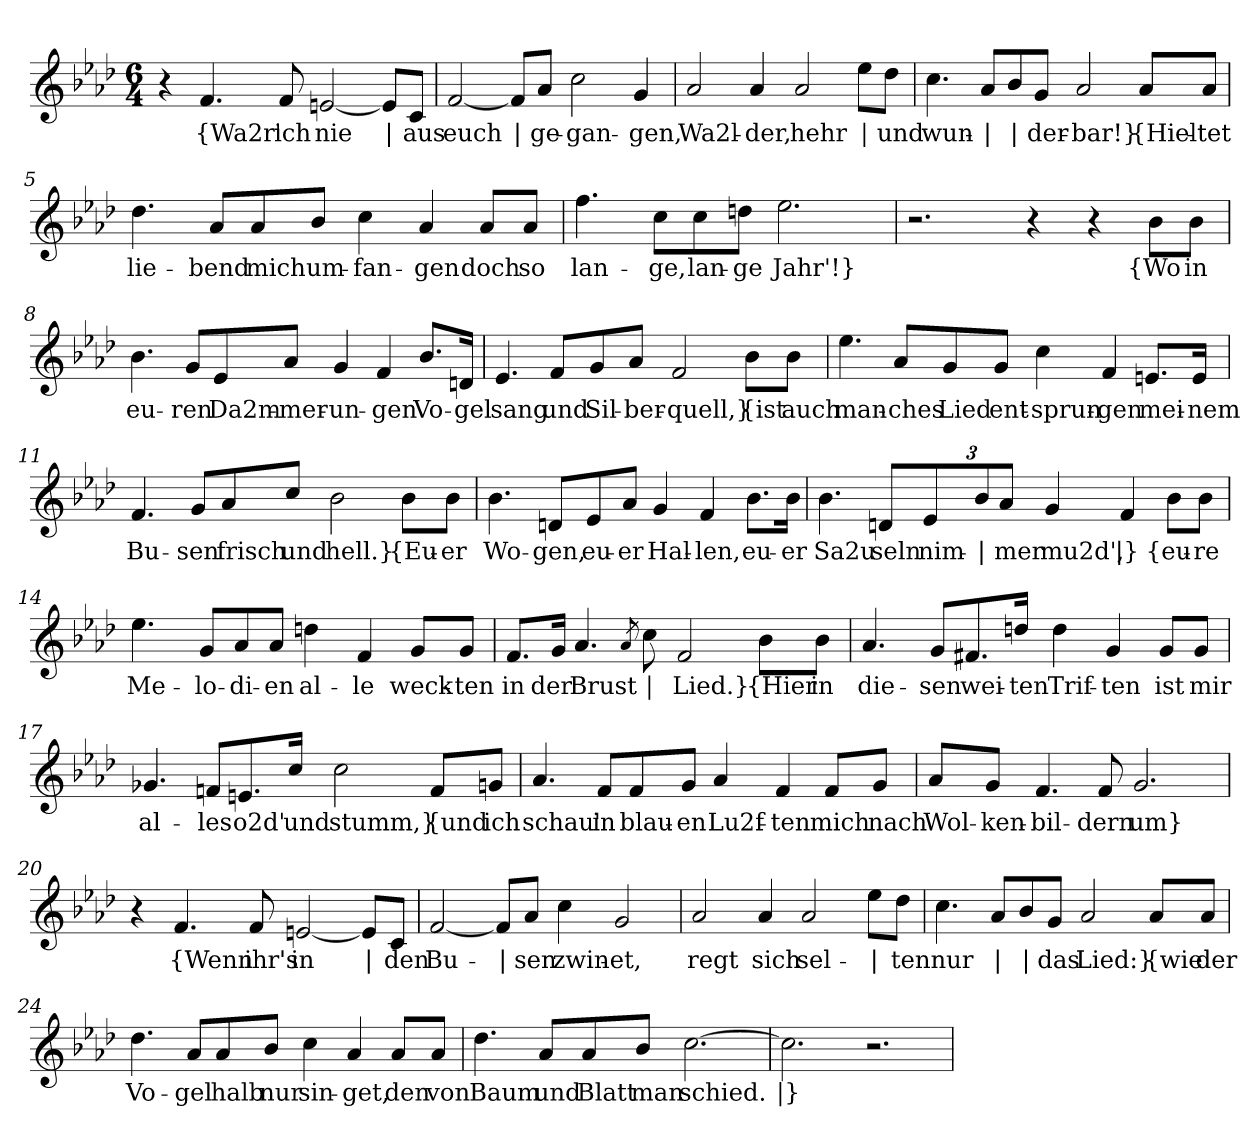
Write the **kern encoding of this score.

**kern	**text
*part1	*part1
*staff1	*staff1
*clefG2	*
*k[b-e-a-d-]	*
*M6/4	*
=1	=1
4r	.
!	!LO:LY:b
4.f/	{Wa2r'
!	!LO:LY:b
8f/	ich
!	!LO:LY:b
[2en/	nie
!	!LO:LY:b
8e/L]	|
!	!LO:LY:b
8c/J	aus
=2	=2
!	!LO:LY:b
[2f/	euch
!	!LO:LY:b
8f/L]	|
!	!LO:LY:b
8a-/J	ge-
!	!LO:LY:b
2cc\	-gan-
!	!LO:LY:b
4g/	-gen,
=3	=3
!	!LO:LY:b
2a-/	Wa2l-
!	!LO:LY:b
4a-/	-der,
!	!LO:LY:b
2a-/	hehr
!	!LO:LY:b
8ee-\L	|
!	!LO:LY:b
8dd-\J	und
!!LO:LB:g=z
=4	=4
!	!LO:LY:b
4.cc\	wun-
!	!LO:LY:b
8a-/L	|
!	!LO:LY:b
8b-/	|
!	!LO:LY:b
8g/J	-der-
!	!LO:LY:b
2a-/	-bar!}
!	!LO:LY:b
8a-/L	{Hiel-
!	!LO:LY:b
8a-/J	-tet
=5	=5
!	!LO:LY:b
4.dd-\	lie-
!	!LO:LY:b
8a-/L	-bend
!	!LO:LY:b
8a-/	mich
!	!LO:LY:b
8b-/J	um-
!	!LO:LY:b
4cc\	-fan-
!	!LO:LY:b
4a-/	-gen
!	!LO:LY:b
8a-/L	doch
!	!LO:LY:b
8a-/J	so
!!LO:LB:g=z
=6	=6
!	!LO:LY:b
4.ff\	lan-
!	!LO:LY:b
8cc\L	-ge,
!	!LO:LY:b
8cc\	lan-
!	!LO:LY:b
8ddn\J	-ge
!	!LO:LY:b
2.ee-\	Jahr'!}
=7	=7
2.r	.
4r	.
4r	.
!	!LO:LY:b
8b-\L	{Wo
!	!LO:LY:b
8b-\J	in
=8	=8
!	!LO:LY:b
4.b-\	eu-
!	!LO:LY:b
8g/L	-ren
!	!LO:LY:b
8e-/	Da2m-
!	!LO:LY:b
8a-/J	-mer-
!	!LO:LY:b
4g/	-un-
!	!LO:LY:b
4f/	-gen
!	!LO:LY:b
8.b-/L	Vo-
!	!LO:LY:b
16dn/Jk	-gel
!!LO:LB:g=z
=9	=9
!	!LO:LY:b
4.e-/	sang
!	!LO:LY:b
8f/L	und
!	!LO:LY:b
8g/	Sil-
!	!LO:LY:b
8a-/J	-ber-
!	!LO:LY:b
2f/	-quell,}
!	!LO:LY:b
8b-\L	{ist
!	!LO:LY:b
8b-\J	auch
=10	=10
!	!LO:LY:b
4.ee-\	man-
!	!LO:LY:b
8a-/L	-ches
!	!LO:LY:b
8g/	Lied
!	!LO:LY:b
8g/J	ent-
!	!LO:LY:b
4cc\	-sprun-
!	!LO:LY:b
4f/	-gen
!	!LO:LY:b
8.en/L	mei-
!	!LO:LY:b
16e/Jk	-nem
!!LO:LB:g=z
=11	=11
!	!LO:LY:b
4.f/	Bu-
!	!LO:LY:b
8g/L	-sen
!	!LO:LY:b
8a-/	frisch
!	!LO:LY:b
8cc/J	und
!	!LO:LY:b
2b-\	hell.}
!	!LO:LY:b
8b-\L	{Eu-
!	!LO:LY:b
8b-\J	-er
=12	=12
!	!LO:LY:b
4.b-\	Wo-
!	!LO:LY:b
8dn/L	-gen,
!	!LO:LY:b
8e-/	eu-
!	!LO:LY:b
8a-/J	-er
!	!LO:LY:b
4g/	Hal-
!	!LO:LY:b
4f/	-len,
!	!LO:LY:b
8.b-\L	eu-
!	!LO:LY:b
16b-\Jk	-er
!!LO:LB:g=z
=13	=13
!	!LO:LY:b
4.b-\	Sa2u
!	!LO:LY:b
8dn/L	-seln
*Xbrackettup	*
!	!LO:LY:b
12e-/	nim-
!	!LO:LY:b
12b-/	|
!	!LO:LY:b
12a-/J	-mer
!	!LO:LY:b
4g/	mu2d',
!	!LO:LY:b
4f/	|}
!	!LO:LY:b
8b-\L	{eu-
!	!LO:LY:b
8b-\J	-re
=14	=14
!	!LO:LY:b
4.ee-\	Me-
!	!LO:LY:b
8g/L	-lo-
!	!LO:LY:b
8a-/	-di-
!	!LO:LY:b
8a-/J	-en
!	!LO:LY:b
4ddn\	al-
!	!LO:LY:b
4f/	-le
!	!LO:LY:b
8g/L	weck-
!	!LO:LY:b
8g/J	-ten
!!LO:LB:g=z
=15	=15
!	!LO:LY:b
8.f/L	in
!	!LO:LY:b
16g/Jk	der
!	!LO:LY:b
4.a-/	Brust
8qa-/	.
!	!LO:LY:b
8cc\	|
!	!LO:LY:b
2f/	Lied.}
!	!LO:LY:b
8b-\L	{Hier
!	!LO:LY:b
8b-\J	in
=16	=16
!	!LO:LY:b
4.a-/	die-
!	!LO:LY:b
8g/L	-sen
!	!LO:LY:b
8.f#X/	wei-
!	!LO:LY:b
16ddn/Jk	-ten
!	!LO:LY:b
4dd\	Trif-
!	!LO:LY:b
4g/	-ten
!	!LO:LY:b
8g/L	ist
!	!LO:LY:b
8g/J	mir
!!LO:LB:g=z
=17	=17
!	!LO:LY:b
4.g-X/	al-
!	!LO:LY:b
8fn/L	-les
!	!LO:LY:b
8.en/	o2d'
!	!LO:LY:b
16cc/Jk	und
!	!LO:LY:b
2cc\	stumm,}
!	!LO:LY:b
8f/L	{und
!	!LO:LY:b
8gn/J	ich
=18	=18
!	!LO:LY:b
4.a-/	schau'
!	!LO:LY:b
8f/L	in
!	!LO:LY:b
8f/	blau-
!	!LO:LY:b
8g/J	-en
!	!LO:LY:b
4a-/	Lu2f-
!	!LO:LY:b
4f/	-ten
!	!LO:LY:b
8f/L	mich
!	!LO:LY:b
8g/J	nach
!!LO:LB:g=z
=19	=19
!	!LO:LY:b
8a-/L	Wol-
!	!LO:LY:b
8g/J	-ken-
!	!LO:LY:b
4.f/	-bil-
!	!LO:LY:b
8f/	-dern
!	!LO:LY:b
2.g/	um}
=20	=20
4r	.
!	!LO:LY:b
4.f/	{Wenn
!	!LO:LY:b
8f/	ihr's
!	!LO:LY:b
[2en/	in
!	!LO:LY:b
8e/L]	|
!	!LO:LY:b
8c/J	den
=21	=21
!	!LO:LY:b
[2f/	Bu-
!	!LO:LY:b
8f/L]	|
!	!LO:LY:b
8a-/J	-sen
!	!LO:LY:b
4cc\	zwin-
!	!LO:LY:b
2g/	-et,
=22	=22
!	!LO:LY:b
2a-/	regt
!	!LO:LY:b
4a-/	sich
!	!LO:LY:b
2a-/	sel-
!	!LO:LY:b
8ee-\L	|
!	!LO:LY:b
8dd-\J	-ten
!!LO:LB:g=z
=23	=23
!	!LO:LY:b
4.cc\	nur
!	!LO:LY:b
8a-/L	|
!	!LO:LY:b
8b-/	|
!	!LO:LY:b
8g/J	das
!	!LO:LY:b
2a-/	Lied:}
!	!LO:LY:b
8a-/L	{wie
!	!LO:LY:b
8a-/J	der
=24	=24
!	!LO:LY:b
4.dd-\	Vo-
!	!LO:LY:b
8a-/L	-gel
!	!LO:LY:b
8a-/	halb
!	!LO:LY:b
8b-/J	nur
!	!LO:LY:b
4cc\	sin-
!	!LO:LY:b
4a-/	-get,
!	!LO:LY:b
8a-/L	den
!	!LO:LY:b
8a-/J	von
!!LO:PB:g=z
=25	=25
!	!LO:LY:b
4.dd-\	Baum
!	!LO:LY:b
8a-/L	und
!	!LO:LY:b
8a-/	Blatt
!	!LO:LY:b
8b-/J	man
!	!LO:LY:b
[2.cc\	schied.
=26	=26
!	!LO:LY:b
2.cc\]	|}
2.r	.
=	=
*-	*-
